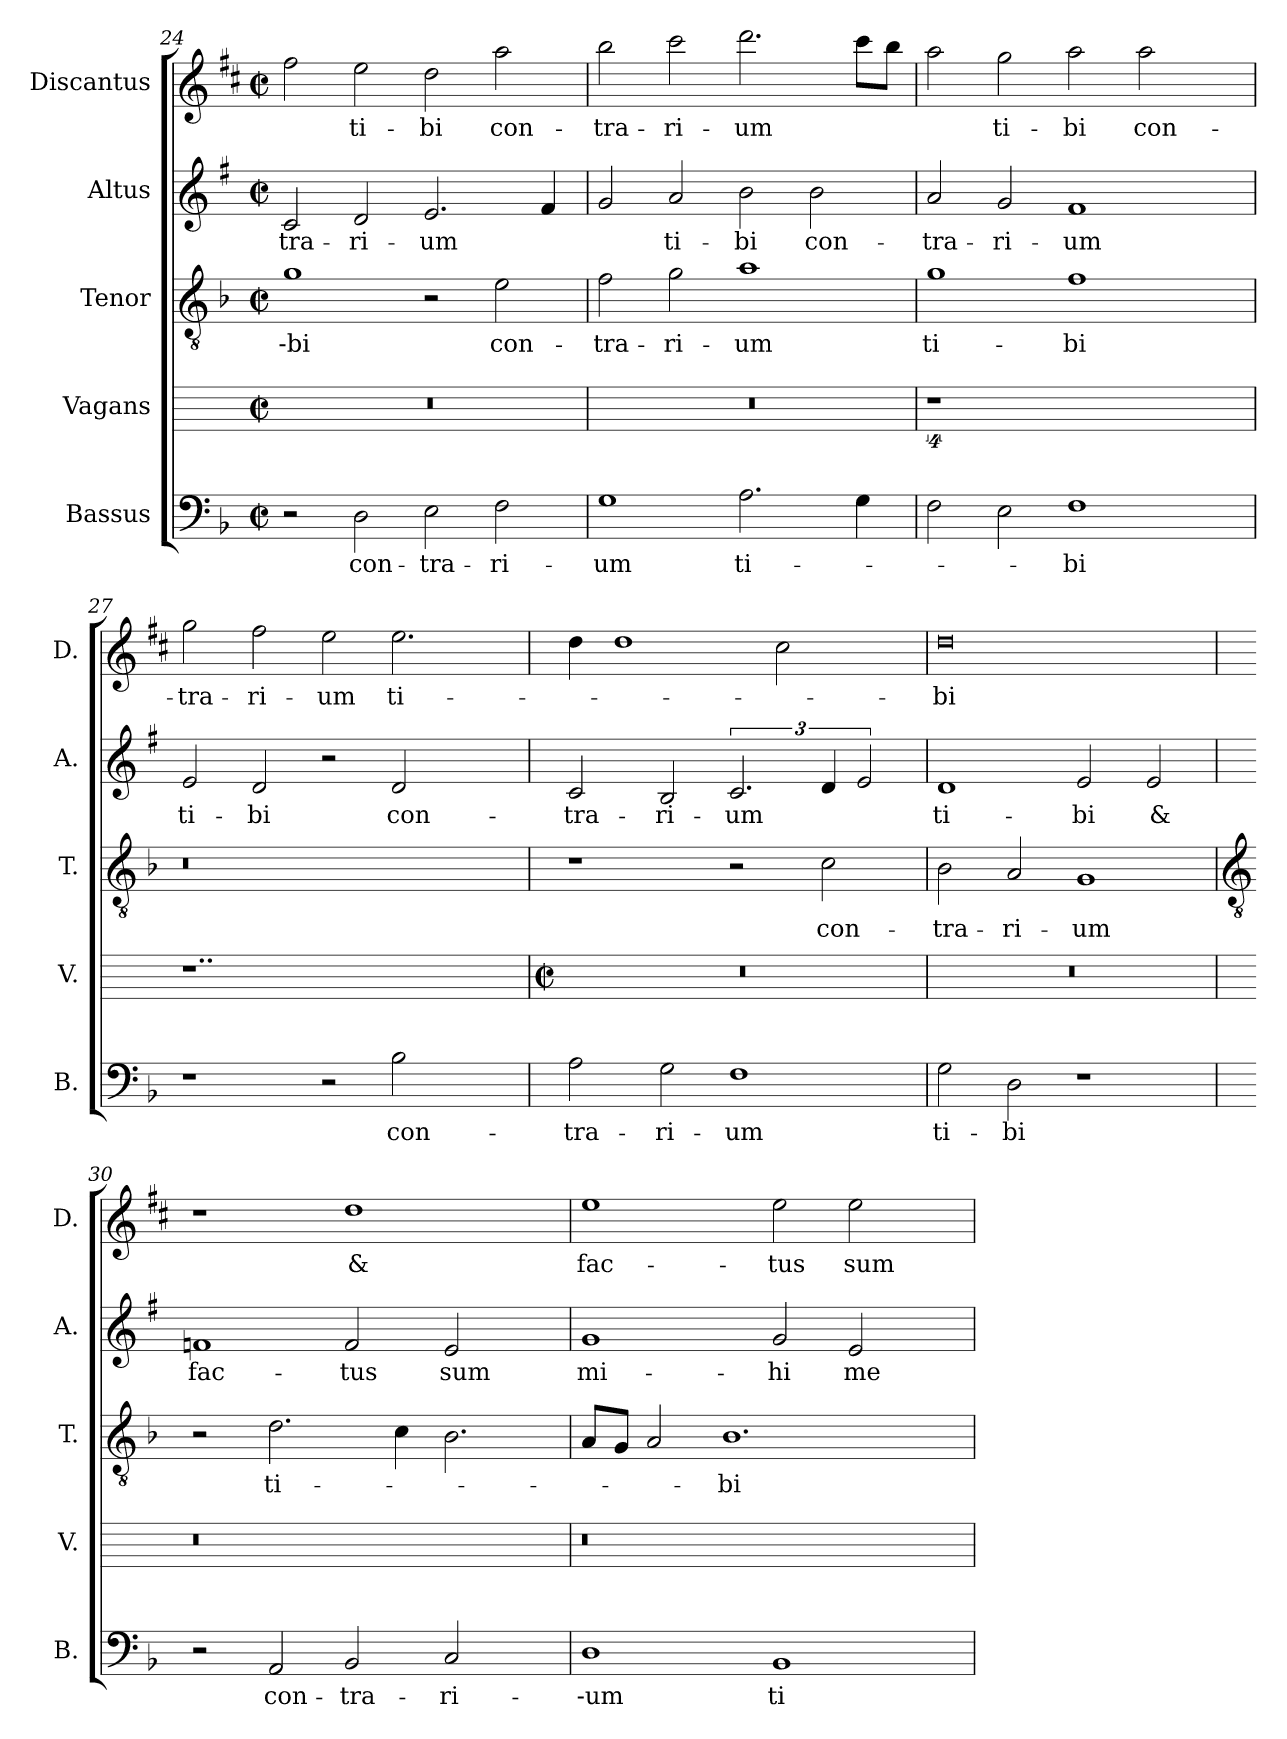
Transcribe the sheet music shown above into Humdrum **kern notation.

**kern	**text	**kern	**kern	**text	**kern	**text	**kern	**text
*part5	*part5	*part4	*part3	*part3	*part2	*part2	*part1	*part1
*staff5	*staff5	*staff4	*staff3	*staff3	*staff2	*staff2	*staff1	*staff1
*I"Bassus	*	*I"Vagans	*I"Tenor	*	*I"Altus	*	*I"Discantus	*
*I'B.	*	*I'V.	*I'T.	*	*I'A.	*	*I'D.	*
!!LO:LB:g=z
*clefF4	*	*	*clefGv2	*	*clefG2	*	*clefG2	*
*	*	*	*	*	*ITrd1c2	*	*ITrd5c9	*
*k[b-]	*	*	*k[b-]	*	*k[b-]	*	*k[b-]	*
*F:	*	*	*F:	*	*F:	*	*F:	*
*M4/2	*	*M4/2	*M4/2	*	*M4/2	*	*M4/2	*
*met(c|)	*	*met(c|)	*met(c|)	*	*met(c|)	*	*met(c|)	*
=24	=24	=24	=24	=24	=24	=24	=24	=24
!	!	!	!	!LO:LY:b	!	!LO:LY:b	!	!
2r	.	0r	1g	--bi	2B-	-tra-	2a	.
!	!LO:LY:b	!	!	!	!	!LO:LY:b	!	!LO:LY:b
2D	con-	.	.	.	2c	-ri-	2g	ti-
!	!LO:LY:b	!	!	!	!	!LO:LY:b	!	!LO:LY:b
2E	-tra-	.	2r	.	2.d	-um	2f	-bi
!	!LO:LY:b	!	!	!LO:LY:b	!	!	!	!LO:LY:b
2F	-ri-	.	2e	con-	.	.	2cc	con-
.	.	.	.	.	4e	.	.	.
!!LO:LB:g=z
=25	=25	=25	=25	=25	=25	=25	=25	=25
!	!LO:LY:b	!	!	!LO:LY:b	!	!	!	!LO:LY:b
1G	-um	0r	2f	-tra-	2f	.	2dd	-tra-
!	!	!	!	!LO:LY:b	!	!LO:LY:b	!	!LO:LY:b
.	.	.	2g	-ri-	2g	ti-	2ee	-ri-
!	!LO:LY:b	!	!	!LO:LY:b	!	!LO:LY:b	!	!LO:LY:b
2.A	ti-	.	1a	-um	2a	-bi	2.ff	-um
!	!	!	!	!	!	!LO:LY:b	!	!
.	.	.	.	.	2a	con-	.	.
4G	.	.	.	.	.	.	8eeL	.
.	.	.	.	.	.	.	8ddJ	.
=26	=26	=26	=26	=26	=26	=26	=26	=26
!	!	!	!	!LO:LY:b	!	!LO:LY:b	!	!
2F	.	4%9r	1g	ti-	2g	-tra-	2cc	.
!	!	!	!	!	!	!LO:LY:b	!	!LO:LY:b
2E	.	.	.	.	2f	-ri-	2b-	ti-
!	!LO:LY:b	!	!	!LO:LY:b	!	!LO:LY:b	!	!LO:LY:b
1F	-bi	.	1f	-bi	1e	-um	2cc	-bi
!	!	!	!	!	!	!	!	!LO:LY:b
.	.	.	.	.	.	.	2cc	con-
4ryy	.	.	4ryy	.	4ryy	.	4ryy	.
=27	=27	=27	=27	=27	=27	=27	=27	=27
!	!	!	!	!	!	!LO:LY:b	!	!LO:LY:b
1r	.	1..r	0r	.	2d	ti-	2b-	-tra-
!	!	!	!	!	!	!LO:LY:b	!	!LO:LY:b
.	.	.	.	.	2c	-bi	2a	-ri-
!	!	!	!	!	!	!	!	!LO:LY:b
2r	.	.	.	.	2r	.	2g	-um
!	!LO:LY:b	!	!	!	!	!LO:LY:b	!	!LO:LY:b
2B-	con-	.	.	.	2c	con-	2.g	ti-
.	.	2ryy	.	.	.	.	.	.
4ryy	.	.	4ryy	.	4ryy	.	.	.
!!LO:LB:g=z
=28	=28	=28	=28	=28	=28	=28	=28	=28
*	*	*M4/2	*	*	*	*	*	*
*	*	*met(c|)	*	*	*	*	*	*
!	!LO:LY:b	!	!	!	!	!LO:LY:b	!	!
2A	-tra-	0r	1r	.	2B-	-tra-	4f	.
.	.	.	.	.	.	.	1f	.
!	!LO:LY:b	!	!	!	!	!LO:LY:b	!	!
2G	-ri-	.	.	.	2A	-ri-	.	.
!	!LO:LY:b	!	!	!	!	!LO:LY:b	!	!
1F	-um	.	2r	.	3.B-	-um	.	.
.	.	.	.	.	.	.	2e	.
!	!	!	!	!LO:LY:b	!	!	!	!
.	.	.	2c	con-	6c	.	.	.
.	.	.	.	.	3d	.	.	.
.	.	.	.	.	.	.	4ryy	.
!!LO:LB:g=z
=29	=29	=29	=29	=29	=29	=29	=29	=29
!	!LO:LY:b	!	!	!LO:LY:b	!	!LO:LY:b	!	!LO:LY:b
2G	ti-	0r	2B-	-tra-	1c	ti-	0f	-bi
!	!LO:LY:b	!	!	!LO:LY:b	!	!	!	!
2D	-bi	.	2A	-ri-	.	.	.	.
!	!	!	!	!LO:LY:b	!	!LO:LY:b	!	!
1r	.	.	1G	-um	2d	-bi	.	.
!	!	!	!	!	!	!LO:LY:b	!	!
.	.	.	.	.	2d	&	.	.
!!LO:LB:g=z
=30	=30	=30	=30	=30	=30	=30	=30	=30
*	*	*	*clefGv2	*	*	*	*	*
!	!	!	!	!	!	!LO:LY:b	!	!
2r	.	0r	2r	.	1e-X	fac-	1r	.
!	!LO:LY:b	!	!	!LO:LY:b	!	!	!	!
2AA	con-	.	2.d	ti-	.	.	.	.
!	!LO:LY:b	!	!	!	!	!LO:LY:b	!	!LO:LY:b
2BB-	-tra-	.	.	.	2e-	-tus	1f	&
.	.	.	4c	.	.	.	.	.
!	!LO:LY:b	!	!	!	!	!LO:LY:b	!	!
2C	-ri-	.	2.B-	.	2d	sum	.	.
4ryy	.	4ryy	.	.	4ryy	.	4ryy	.
!!LO:LB:g=z
=31	=31	=31	=31	=31	=31	=31	=31	=31
!	!LO:LY:b	!	!	!	!	!LO:LY:b	!	!LO:LY:b
1D	--um	0r	8AL	.	1f	mi-	1g	fac-
.	.	.	8GJ	.	.	.	.	.
.	.	.	2A	.	.	.	.	.
!	!	!	!	!LO:LY:b	!	!	!	!
.	.	.	1.B-	-bi	.	.	.	.
!	!LO:LY:b	!	!	!	!	!LO:LY:b	!	!LO:LY:b
1BB-	ti-	.	.	.	2f	-hi	2g	-tus
!	!	!	!	!	!	!LO:LY:b	!	!LO:LY:b
.	.	.	.	.	2d	me-	2g	sum
4ryy	.	4ryy	.	.	4ryy	.	4ryy	.
=	=	=	=	=	=	=	=	=
*-	*-	*-	*-	*-	*-	*-	*-	*-
